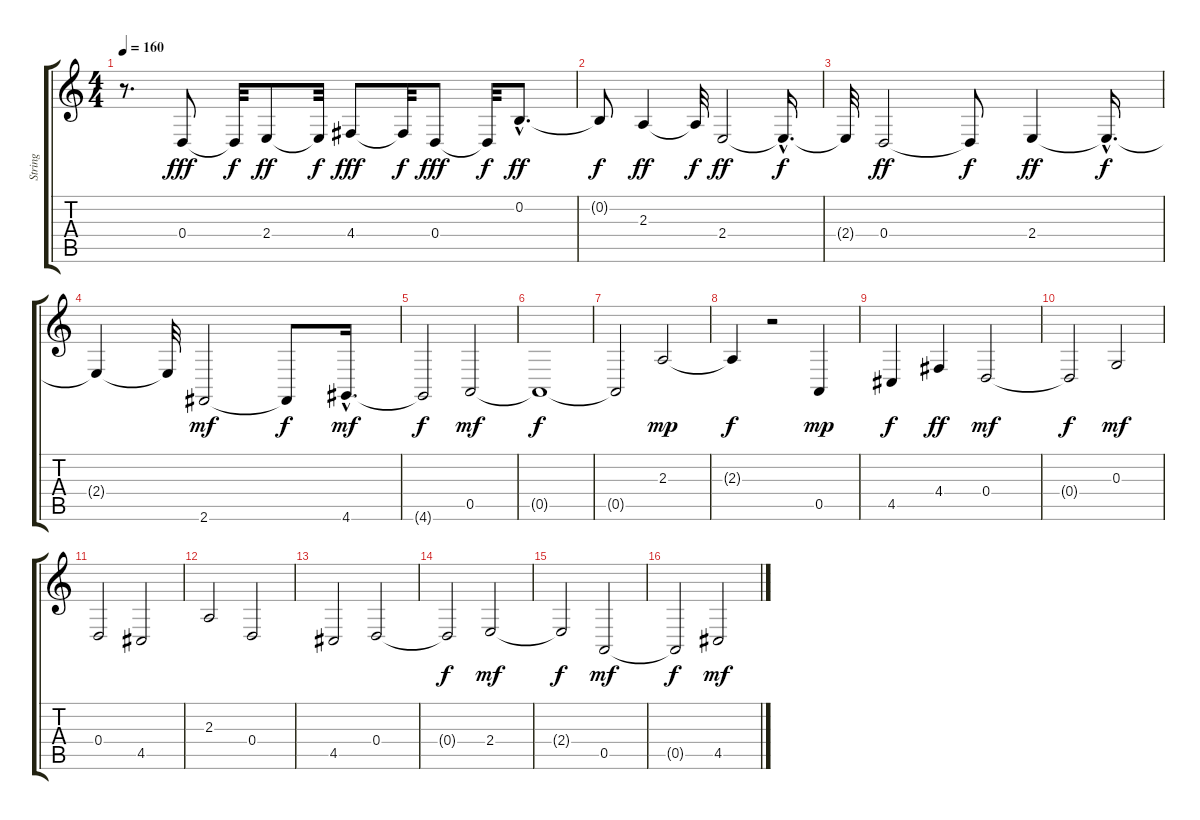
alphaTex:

\track ("String" "String") {instrument stringensemble2}
\staff {score tabs}
\tuning (E4 B3 G3 D3 A2 E2) {hide}
\ts (4 4)
\tempo 160
\clef g2
\ks c
r.8{d dy fff instrument stringensemble2} 0.4.8 0.4{t}.32{dy f} 2.4.8{dy ff} 2.4{t}.32{dy f} 4.4.8{dy fff} 4.4{t}.32{dy f} 0.4.8{dy fff} 0.4{t}.32{dy f} 0.2{hac}.8{d dy ff} |
0.2{t}.8{dy f} 2.3.4{dy ff} 2.3{t}.32{dy f} 2.4.2{dy ff} 2.4{hac t}.16{d dy f} |
2.4{t}.32 0.4.2{dy ff} 0.4{t}.8{dy f} 2.4.4{dy ff} 2.4{hac t}.16{d dy f} |
2.4{t}.4 2.4{t}.32 2.6.2{dy mf} 2.6{t}.8{dy f} 4.6{hac}.16{d dy mf} |
4.6{t}.2{dy f} 0.5.2{dy mf} |
0.5{t}.1{dy f} |
0.5{t}.2 2.3.2{dy mp} |
2.3{t}.4{dy f} r.2 0.5.4{dy mp} |
4.5.4{dy f} 4.4.4{dy ff} 0.4.2{dy mf} |
0.4{t}.2{dy f} 0.3.2{dy mf} |
0.4.2 4.5.2 |
2.3.2 0.4.2 |
4.5.2 0.4.2 |
0.4{t}.2{dy f} 2.4.2{dy mf} |
2.4{t}.2{dy f} 0.5.2{dy mf} |
0.5{t}.2{dy f} 4.5.2{dy mf}
